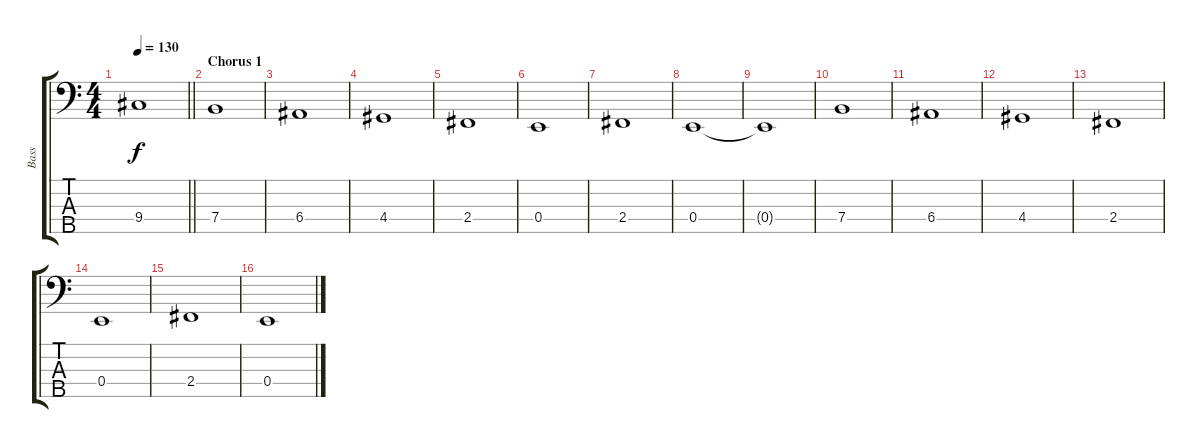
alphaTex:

\track ("Bass" "Bass") {instrument electricbassfinger}
\staff {score tabs}
\tuning (G2 D2 A1 E1 B0) {hide}
\ts (4 4)
\tempo 130
\clef f4
\barLineRight lightlight
\ks c
9.4.1{dy f volume 16} |
\section ("" "Chorus 1")
7.4.1 |
6.4.1 |
4.4.1 |
2.4.1 |
0.4.1 |
2.4.1 |
0.4.1 |
0.4{t}.1 |
7.4.1 |
6.4.1 |
4.4.1 |
2.4.1 |
0.4.1 |
2.4.1 |
0.4.1
